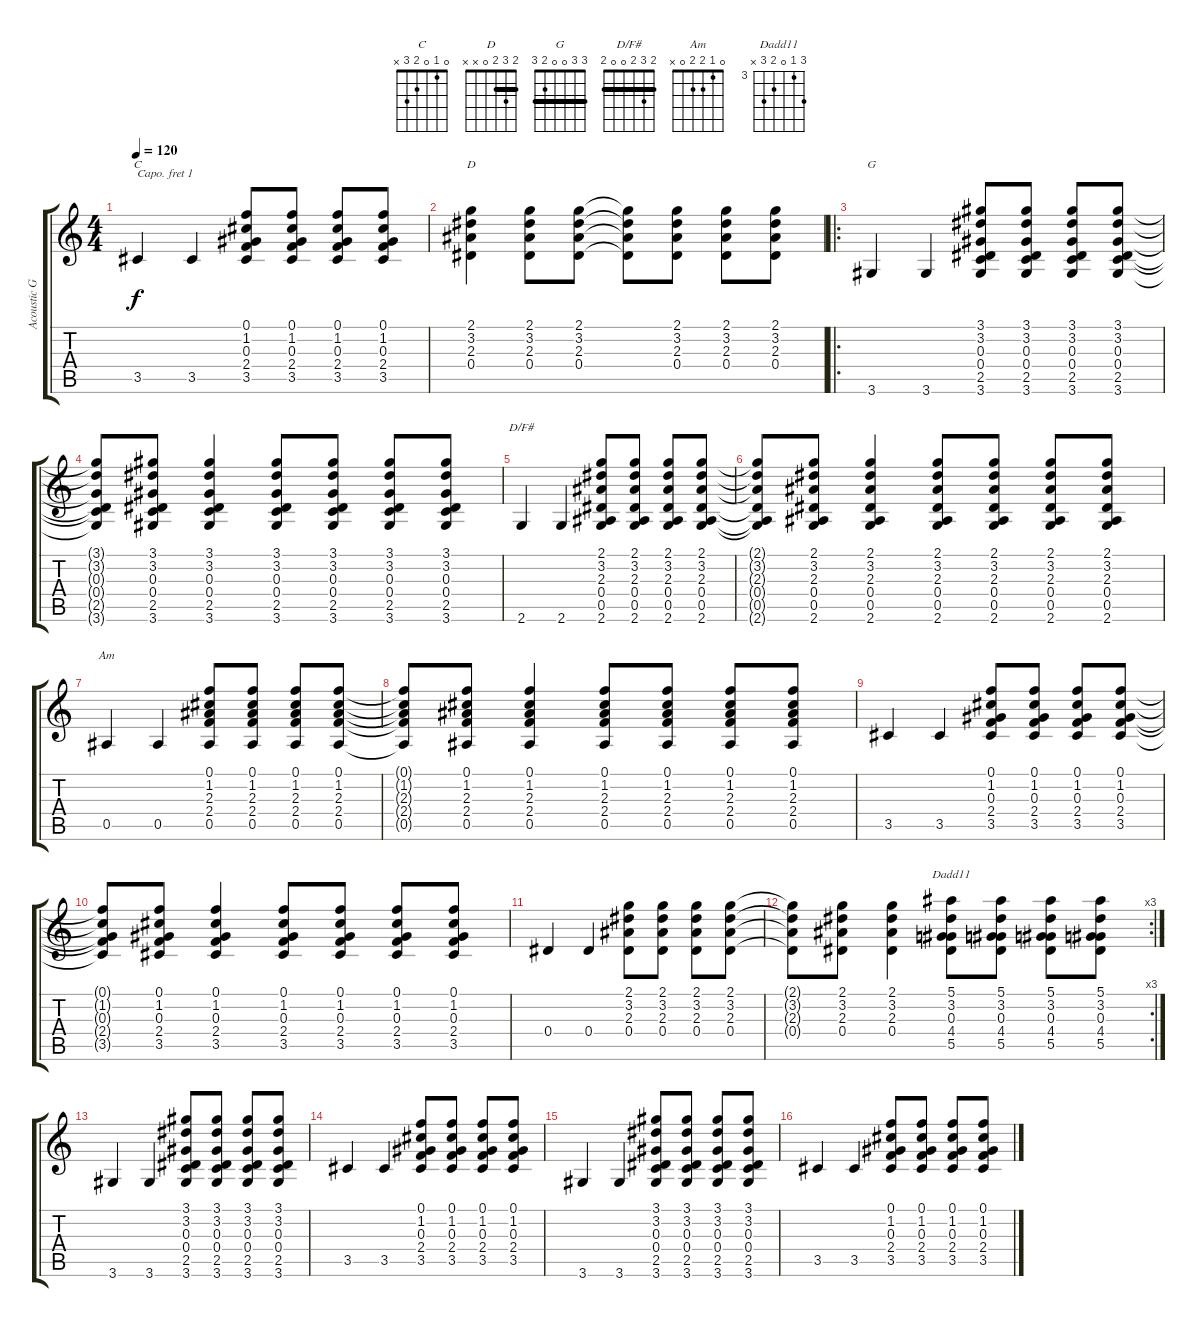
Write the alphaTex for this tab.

\track ("Acoustic Guitar" "Acoustic G") {instrument acousticguitarsteel}
\staff {score tabs}
\capo 1
\tuning (E4 B3 G3 D3 A2 E2) {hide}
\chord ("C" 0 1 0 2 3 x)
\chord ("D" 2 3 2 0 x x) {barre 2}
\chord ("G" 3 3 0 0 2 3) {barre 3}
\chord ("D/F#" 2 3 2 0 0 2) {barre 2}
\chord ("Am" 0 1 2 2 0 x)
\chord ("Dadd11" 5 3 0 4 5 x) {firstfret 3}
\ts (4 4)
\tempo 120
\clef g2
\ks c
3.5.4{ch "C" dy f} 3.5.4 (0.1 1.2 0.3 2.4 3.5).8 (0.1 1.2 0.3 2.4 3.5).8 (0.1 1.2 0.3 2.4 3.5).8 (0.1 1.2 0.3 2.4 3.5).8 |
(2.1 3.2 2.3 0.4).4{ch "D"} (2.1 3.2 2.3 0.4).8 (2.1 3.2 2.3 0.4).8 (2.1{t} 3.2{t} 2.3{t} 0.4{t}).8 (2.1 3.2 2.3 0.4).8 (2.1 3.2 2.3 0.4).8 (2.1 3.2 2.3 0.4).8 |
\ro
3.6.4{ch "G"} 3.6.4 (3.1 3.2 0.3 0.4 2.5 3.6).8 (3.1 3.2 0.3 0.4 2.5 3.6).8 (3.1 3.2 0.3 0.4 2.5 3.6).8 (3.1 3.2 0.3 0.4 2.5 3.6).8 |
(3.1{t} 3.2{t} 0.3{t} 0.4{t} 2.5{t} 3.6{t}).8 (3.1 3.2 0.3 0.4 2.5 3.6).8 (3.1 3.2 0.3 0.4 2.5 3.6).4 (3.1 3.2 0.3 0.4 2.5 3.6).8 (3.1 3.2 0.3 0.4 2.5 3.6).8 (3.1 3.2 0.3 0.4 2.5 3.6).8 (3.1 3.2 0.3 0.4 2.5 3.6).8 |
2.6.4{ch "D/F#"} 2.6.4 (2.1 3.2 2.3 0.4 0.5 2.6).8 (2.1 3.2 2.3 0.4 0.5 2.6).8 (2.1 3.2 2.3 0.4 0.5 2.6).8 (2.1 3.2 2.3 0.4 0.5 2.6).8 |
(2.1{t} 3.2{t} 2.3{t} 0.4{t} 0.5{t} 2.6{t}).8 (2.1 3.2 2.3 0.4 0.5 2.6).8 (2.1 3.2 2.3 0.4 0.5 2.6).4 (2.1 3.2 2.3 0.4 0.5 2.6).8 (2.1 3.2 2.3 0.4 0.5 2.6).8 (2.1 3.2 2.3 0.4 0.5 2.6).8 (2.1 3.2 2.3 0.4 0.5 2.6).8 |
0.5.4{ch "Am"} 0.5.4 (0.1 1.2 2.3 2.4 0.5).8 (0.1 1.2 2.3 2.4 0.5).8 (0.1 1.2 2.3 2.4 0.5).8 (0.1 1.2 2.3 2.4 0.5).8 |
(0.1{t} 1.2{t} 2.3{t} 2.4{t} 0.5{t}).8 (0.1 1.2 2.3 2.4 0.5).8 (0.1 1.2 2.3 2.4 0.5).4 (0.1 1.2 2.3 2.4 0.5).8 (0.1 1.2 2.3 2.4 0.5).8 (0.1 1.2 2.3 2.4 0.5).8 (0.1 1.2 2.3 2.4 0.5).8 |
3.5.4 3.5.4 (0.1 1.2 0.3 2.4 3.5).8 (0.1 1.2 0.3 2.4 3.5).8 (0.1 1.2 0.3 2.4 3.5).8 (0.1 1.2 0.3 2.4 3.5).8 |
(0.1{t} 1.2{t} 0.3{t} 2.4{t} 3.5{t}).8 (0.1 1.2 0.3 2.4 3.5).8 (0.1 1.2 0.3 2.4 3.5).4 (0.1 1.2 0.3 2.4 3.5).8 (0.1 1.2 0.3 2.4 3.5).8 (0.1 1.2 0.3 2.4 3.5).8 (0.1 1.2 0.3 2.4 3.5).8 |
0.4.4 0.4.4 (2.1 3.2 2.3 0.4).8 (2.1 3.2 2.3 0.4).8 (2.1 3.2 2.3 0.4).8 (2.1 3.2 2.3 0.4).8 |
\rc 3
(2.1{t} 3.2{t} 2.3{t} 0.4{t}).8 (2.1 3.2 2.3 0.4).8 (2.1 3.2 2.3 0.4).4 (5.1 3.2 0.3 4.4 5.5).8{ch "Dadd11"} (5.1 3.2 0.3 4.4 5.5).8 (5.1 3.2 0.3 4.4 5.5).8 (5.1 3.2 0.3 4.4 5.5).8 |
3.6.4 3.6.4 (3.1 3.2 0.3 0.4 2.5 3.6).8 (3.1 3.2 0.3 0.4 2.5 3.6).8 (3.1 3.2 0.3 0.4 2.5 3.6).8 (3.1 3.2 0.3 0.4 2.5 3.6).8 |
3.5.4 3.5.4 (0.1 1.2 0.3 2.4 3.5).8 (0.1 1.2 0.3 2.4 3.5).8 (0.1 1.2 0.3 2.4 3.5).8 (0.1 1.2 0.3 2.4 3.5).8 |
3.6.4 3.6.4 (3.1 3.2 0.3 0.4 2.5 3.6).8 (3.1 3.2 0.3 0.4 2.5 3.6).8 (3.1 3.2 0.3 0.4 2.5 3.6).8 (3.1 3.2 0.3 0.4 2.5 3.6).8 |
3.5.4 3.5.4 (0.1 1.2 0.3 2.4 3.5).8 (0.1 1.2 0.3 2.4 3.5).8 (0.1 1.2 0.3 2.4 3.5).8 (0.1 1.2 0.3 2.4 3.5).8
